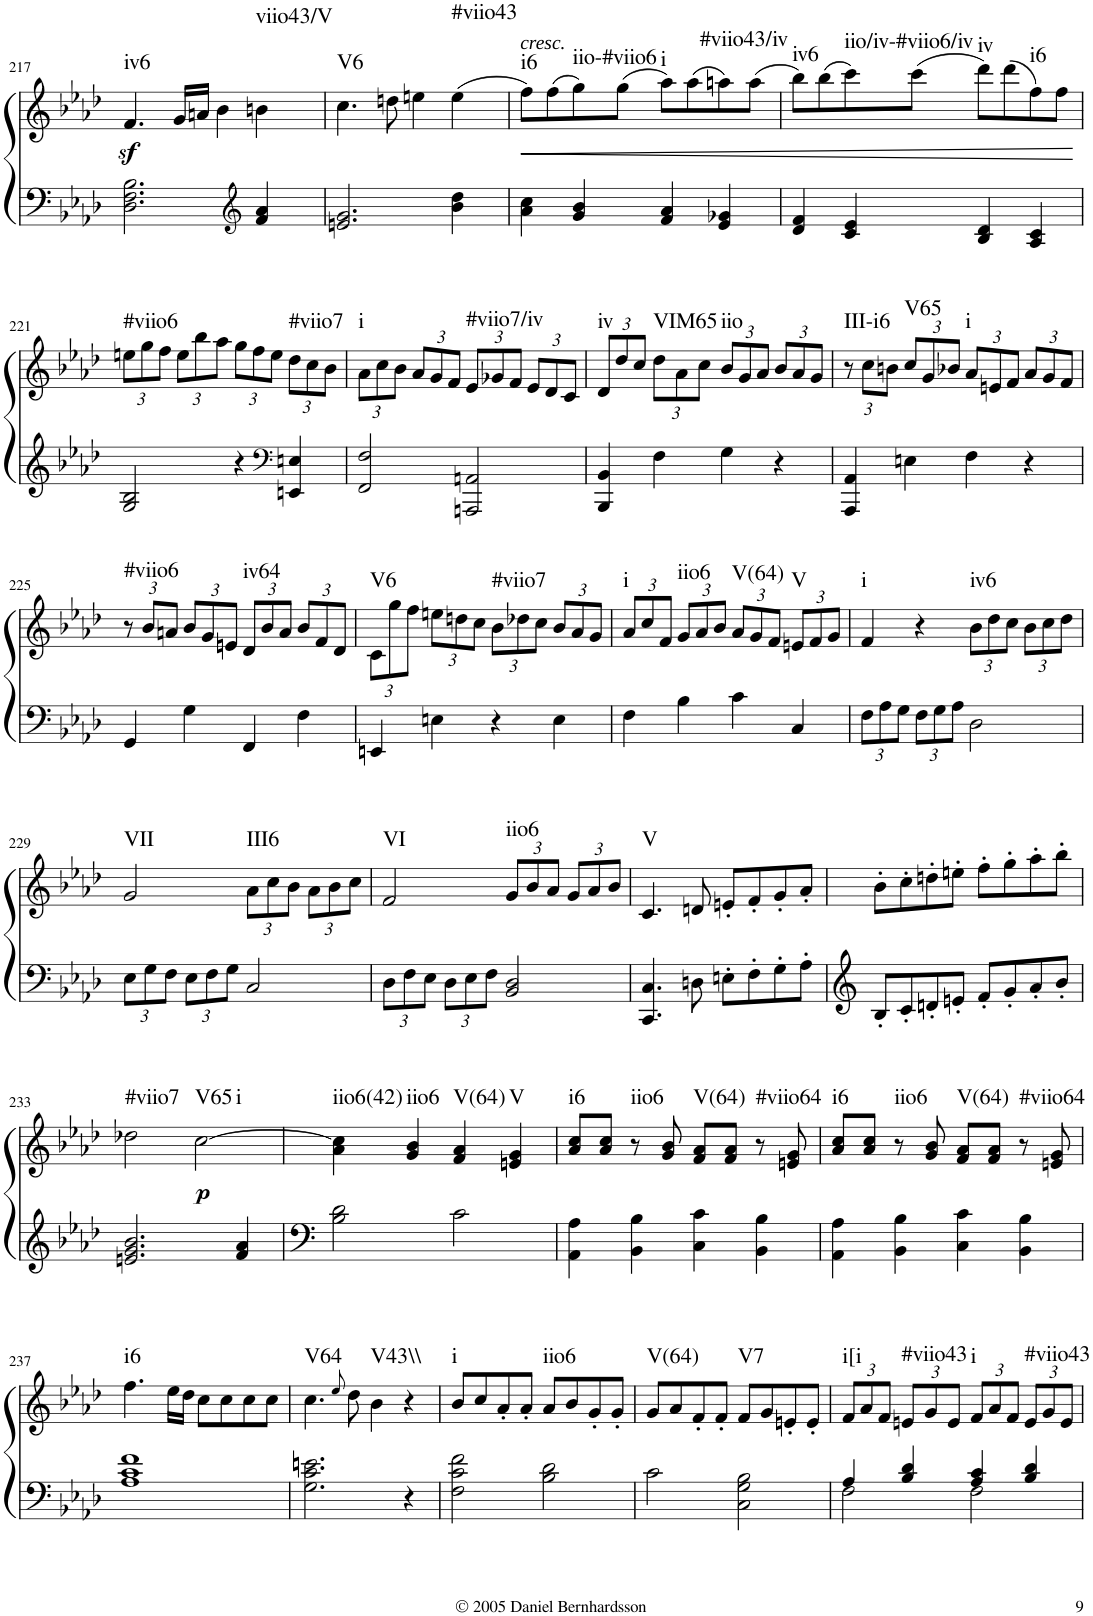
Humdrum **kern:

**kern	**kern	**dynam	**harte
*part1	*part1	*part1	*part1
*staff2	*staff1	*staff1/2	*
*I"Piano	*	*	*
*I'Pno.	*	*	*
!!LO:PB:g=z
*clefF4	*clefG2	*	*
*k[b-e-a-d-]	*k[b-e-a-d-]	*	*
*M4/4	*M4/4	*	*
*met(c)	*met(c)	*	*
=217	=217	=217	=217
!	!	!LO:DY:b	!LO:H:kt=iv6
2.D-\ 2.F\ 2.B-\	4.f/	sf	N
.	16g/LL	.	.
.	16an/JJ	.	.
.	4b-\	.	.
*clefG2	*	*	*
!	!	!	!LO:H:kt=viio43/V
4f/ 4a-/	4bn\	.	N
=218	=218	=218	=218
!	!	!	!LO:H:kt=V6
2.en/ 2.g/	4.cc\	.	N
.	8ddn\	.	.
.	4een\	.	.
!	!	!	!LO:H:kt=#viio43
4b-\ 4dd-\	(4ee\	.	N
=219	=219	=219	=219
!	!LO:TX:a:i:t=cresc.	!	!
!	!	!LO:HP:b	!LO:H:kt=i6
4a-\ 4cc\	8ff\L)	<	N
.	(8ff\	.	.
!	!	!	!LO:H:kt=iio-#viio6
4g/ 4b-/	8gg\)	.	N
.	(8gg\J	.	.
!	!	!	!LO:H:kt=i
4f/ 4a-/	8aa-\L)	.	N
.	(8aa-\	.	.
!	!	!	!LO:H:kt=#viio43/iv
4e-/ 4g-X/	8aan\)	.	N
.	(8aa\J	.	.
=220	=220	=220	=220
!	!	!	!LO:H:kt=iv6
4d-/ 4f/	8bb-\L)	.	N
.	(8bb-\	.	.
!	!	!	!LO:H:kt=iio/iv-#viio6/iv
4c/ 4e-/	8ccc\)	.	N
.	(8ccc\J	.	.
!	!	!	!LO:H:kt=iv
4B-/ 4d-/	8ddd-\L)	.	N
.	(8ddd-\	.	.
!	!	!	!LO:H:kt=i6
4A-/ 4c/	8ff\)	.	N
.	8ff\J	.	.
.	.	[	.
!!LO:LB:g=z
=221	=221	=221	=221
*	*Xbrackettup	*	*
!	!	!	!LO:H:kt=#viio6
2G/ 2B-/	12een\L	.	N
.	12gg\	.	.
.	12ff\J	.	.
.	12ee\L	.	.
.	12bb-\	.	.
.	12aa-\J	.	.
4r	12gg\L	.	.
.	12ff\	.	.
.	12ee\J	.	.
*clefF4	*	*	*
!	!	!	!LO:H:kt=#viio7
4EEn/ 4En/	12dd-\L	.	N
.	12cc\	.	.
.	12b-\J	.	.
=222	=222	=222	=222
!	!	!	!LO:H:kt=i
2FF/ 2F/	12a-\L	.	N
.	12cc\	.	.
.	12b-\J	.	.
.	12a-/L	.	.
.	12g/	.	.
.	12f/J	.	.
!	!	!	!LO:H:kt=#viio7/iv
2AAAn/ 2AAn/	12e-/L	.	N
.	12g-X/	.	.
.	12f/J	.	.
.	12e-/L	.	.
.	12d-/	.	.
.	12c/J	.	.
=223	=223	=223	=223
!	!	!	!LO:H:kt=iv
4BBB-/ 4BB-/	12d-/L	.	N
.	12dd-/	.	.
.	12cc/J	.	.
!	!	!	!LO:H:kt=VIM65
4F\	12dd-\L	.	N
.	12a-\	.	.
.	12cc\J	.	.
!	!	!	!LO:H:kt=iio
4G\	12b-/L	.	N
.	12g/	.	.
.	12a-/J	.	.
4r	12b-/L	.	.
.	12a-/	.	.
.	12g/J	.	.
=224	=224	=224	=224
!	!	!	!LO:H:kt=III-i6
4AAA-/ 4AA-/	12r	.	N
.	12cc\L	.	.
.	12bn\J	.	.
!	!	!	!LO:H:kt=V65
4En\	12cc/L	.	N
.	12g/	.	.
.	12b-X/J	.	.
!	!	!	!LO:H:kt=i
4F\	12a-/L	.	N
.	12en/	.	.
.	12f/J	.	.
4r	12a-/L	.	.
.	12g/	.	.
.	12f/J	.	.
!!LO:LB:g=z
=225	=225	=225	=225
!	!	!	!LO:H:kt=#viio6
4GG/	12r	.	N
.	12b-/L	.	.
.	12an/J	.	.
4G\	12b-/L	.	.
.	12g/	.	.
.	12en/J	.	.
!	!	!	!LO:H:kt=iv64
4FF/	12d-/L	.	N
.	12b-/	.	.
.	12a/J	.	.
4F\	12b-/L	.	.
.	12f/	.	.
.	12d-/J	.	.
=226	=226	=226	=226
!	!	!	!LO:H:kt=V6
4EEn/	12c\L	.	N
.	12gg\	.	.
.	12ff\J	.	.
4En\	12een\L	.	.
.	12ddn\	.	.
.	12cc\J	.	.
!	!	!	!LO:H:kt=#viio7
4r	12b-\L	.	N
.	12dd-X\	.	.
.	12cc\J	.	.
4E\	12b-/L	.	.
.	12a-/	.	.
.	12g/J	.	.
=227	=227	=227	=227
!	!	!	!LO:H:kt=i
4F\	12a-/L	.	N
.	12cc/	.	.
.	12f/J	.	.
!	!	!	!LO:H:kt=iio6
4B-\	12g/L	.	N
.	12a-/	.	.
.	12b-/J	.	.
!	!	!	!LO:H:kt=V(64)
4c\	12a-/L	.	N
.	12g/	.	.
.	12f/J	.	.
!	!	!	!LO:H:kt=V
4C/	12en/L	.	N
.	12f/	.	.
.	12g/J	.	.
=228	=228	=228	=228
*Xbrackettup	*	*	*
!	!	!	!LO:H:kt=i
12F\L	4f/	.	N
12A-\	.	.	.
12G\J	.	.	.
12F\L	4r	.	.
12G\	.	.	.
12A-\J	.	.	.
!	!	!	!LO:H:kt=iv6
2D-\	12b-\L	.	N
.	12dd-\	.	.
.	12cc\J	.	.
.	12b-\L	.	.
.	12cc\	.	.
.	12dd-\J	.	.
!!LO:LB:g=z
=229	=229	=229	=229
!	!	!	!LO:H:kt=VII
12E-\L	2g/	.	N
12G\	.	.	.
12F\J	.	.	.
12E-\L	.	.	.
12F\	.	.	.
12G\J	.	.	.
!	!	!	!LO:H:kt=III6
2C/	12a-\L	.	N
.	12cc\	.	.
.	12b-\J	.	.
.	12a-\L	.	.
.	12b-\	.	.
.	12cc\J	.	.
=230	=230	=230	=230
!	!	!	!LO:H:kt=VI
12D-\L	2f/	.	N
12F\	.	.	.
12E-\J	.	.	.
12D-\L	.	.	.
12E-\	.	.	.
12F\J	.	.	.
!	!	!	!LO:H:kt=iio6
2BB-/ 2D-/	12g/L	.	N
.	12b-/	.	.
.	12a-/J	.	.
.	12g/L	.	.
.	12a-/	.	.
.	12b-/J	.	.
=231	=231	=231	=231
!	!	!	!LO:H:kt=V
4.CC/ 4.C/	4.c/	.	N
8Dn\	8dn/	.	.
8En'\L	8en'/L	.	.
8F'\	8f'/	.	.
8G'\	8g'/	.	.
8A-'\J	8a-'/J	.	.
=232	=232	=232	=232
8B-'/L	8b-'\L	.	.
8c'/	8cc'\	.	.
8dn'/	8ddn'\	.	.
8en'/J	8een'\J	.	.
8f'/L	8ff'\L	.	.
8g'/	8gg'\	.	.
8a-'/	8aa-'\	.	.
8b-'/J	8bb-'\J	.	.
!!LO:LB:g=z
=233	=233	=233	=233
!	!	!	!LO:H:kt=#viio7
2.en/ 2.g/ 2.b-/	2dd-X\	.	N
!	!	!LO:DY:b	!LO:H:n=1:kt=V65
!	!	!	!LO:H:n=2:kt=i
.	[>2cc\	p	N N
4f/ 4a-/	.	.	.
=234	=234	=234	=234
!	!	!	!LO:H:kt=iio6(42)
2B-\ 2d-\	4a-\ 4cc\]	.	N
!	!	!	!LO:H:kt=iio6
.	4g/ 4b-/	.	N
!	!	!	!LO:H:kt=V(64)
2c\	4f/ 4a-/	.	N
!	!	!	!LO:H:kt=V
.	4en/ 4g/	.	N
=235	=235	=235	=235
!	!	!	!LO:H:kt=i6
4AA-\ 4A-\	8a-/ 8cc/L	.	N
.	8a-/ 8cc/J	.	.
!	!	!	!LO:H:kt=iio6
4BB-\ 4B-\	8r	.	N
.	8g/ 8b-/	.	.
!	!	!	!LO:H:kt=V(64)
4C\ 4c\	8f/ 8a-/L	.	N
.	8f/ 8a-/J	.	.
!	!	!	!LO:H:kt=#viio64
4BB-\ 4B-\	8r	.	N
.	8en/ 8g/	.	.
=236	=236	=236	=236
!	!	!	!LO:H:kt=i6
4AA-\ 4A-\	8a-/ 8cc/L	.	N
.	8a-/ 8cc/J	.	.
!	!	!	!LO:H:kt=iio6
4BB-\ 4B-\	8r	.	N
.	8g/ 8b-/	.	.
!	!	!	!LO:H:kt=V(64)
4C\ 4c\	8f/ 8a-/L	.	N
.	8f/ 8a-/J	.	.
!	!	!	!LO:H:kt=#viio64
4BB-\ 4B-\	8r	.	N
.	8en/ 8g/	.	.
!!LO:LB:g=z
=237	=237	=237	=237
!	!	!	!LO:H:kt=i6
1A- 1c 1f	4.ff\	.	N
.	16ee-\LL	.	.
.	16dd-\JJ	.	.
.	8cc\L	.	.
.	8cc\	.	.
.	8cc\	.	.
.	8cc\J	.	.
=238	=238	=238	=238
!	!	!	!LO:H:kt=V64
2.G\ 2.c\ 2.en\	4.cc\	.	N
.	8qee-/	.	.
.	8dd-\	.	.
!	!	!	!LO:H:kt=V43\\
.	4b-\	.	N
4r	4r	.	.
=239	=239	=239	=239
!	!	!	!LO:H:kt=i
2F\ 2c\ 2f\	8b-/L	.	N
.	8cc/	.	.
.	8a-'/	.	.
.	8a-'/J	.	.
!	!	!	!LO:H:kt=iio6
2B-\ 2d-\	8a-/L	.	N
.	8b-/	.	.
.	8g'/	.	.
.	8g'/J	.	.
=240	=240	=240	=240
!	!	!	!LO:H:kt=V(64)
2c\	8g/L	.	N
.	8a-/	.	.
.	8f'/	.	.
.	8f'/J	.	.
!	!	!	!LO:H:kt=V7
2C\ 2G\ 2B-\	8f/L	.	N
.	8g/	.	.
.	8en'/	.	.
.	8e'/J	.	.
=241	=241	=241	=241
*^	*	*	*
!	!	!	!	!LO:H:kt=i[i
4A-/	2F\	12f/L	.	N
.	.	12a-/	.	.
.	.	12f/J	.	.
!	!	!	!	!LO:H:kt=#viio43
4B-/ 4d-/	.	12en/L	.	N
.	.	12g/	.	.
.	.	12e/J	.	.
!	!	!	!	!LO:H:kt=i
4A-/ 4c/	2F\	12f/L	.	N
.	.	12a-/	.	.
.	.	12f/J	.	.
!	!	!	!	!LO:H:kt=#viio43
4B-/ 4d-/	.	12e/L	.	N
.	.	12g/	.	.
.	.	12e/J	.	.
*v	*v	*	*	*
=	=	=	=
*-	*-	*-	*-
